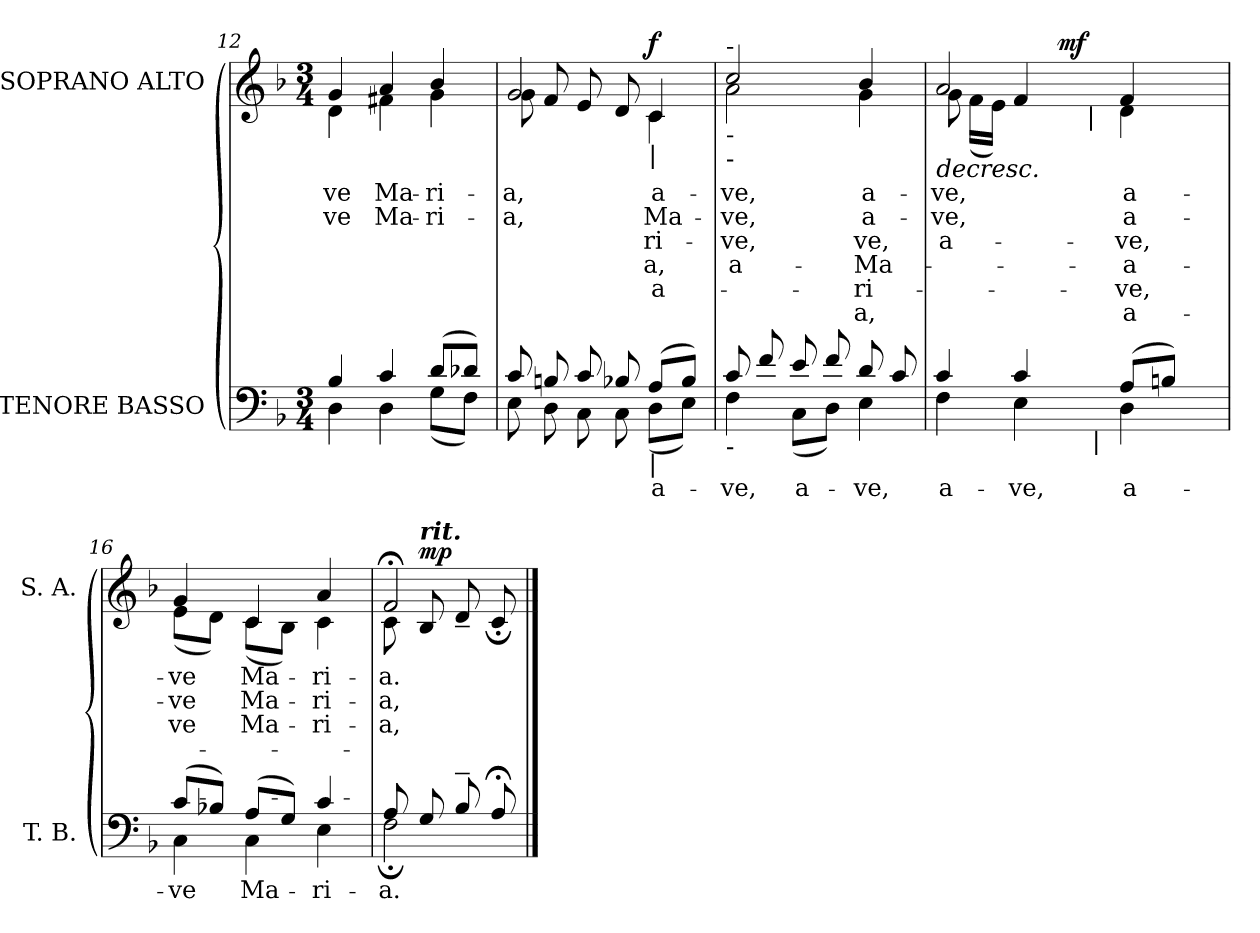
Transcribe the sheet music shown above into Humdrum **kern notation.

**kern	**text	**kern	**text	**text	**text	**text	**text	**text	**dynam
*part2	*part2	*part1	*part1	*part1	*part1	*part1	*part1	*part1	*part1
*staff2	*staff2	*staff1	*staff1	*staff1	*staff1	*staff1	*staff1	*staff1	*staff1
*I"TENORE BASSO	*	*I"SOPRANO ALTO	*	*	*	*	*	*	*
*I'T. B.	*	*I'S. A.	*	*	*	*	*	*	*
*clefF4	*	*clefG2	*	*	*	*	*	*	*
*k[b-]	*	*k[b-]	*	*	*	*	*	*	*
*F:	*	*F:	*	*	*	*	*	*	*
*M3/4	*	*M3/4	*	*	*	*	*	*	*
=12	=12	=12	=12	=12	=12	=12	=12	=12	=12
*^	*	*	*	*	*	*	*	*	*
!	!	!	!	!LO:LY:a:color=#000000	!LO:LY:b:color=#000000	!	!	!	!	!
*	*	*	*^	*	*	*	*	*	*	*
4B-i/	4Di\	.	4gi/	4di\	-ve	-ve	.	.	.	.	.
!	!	!	!	!	!LO:LY:a:color=#000000	!LO:LY:b:color=#000000	!	!	!	!	!
4ci/	4Di\	.	4ai/	4f#Xi\	Ma-	Ma-	.	.	.	.	.
!	!	!	!	!	!LO:LY:a:color=#000000	!LO:LY:b:color=#000000	!	!	!	!	!
(8di/L	(8Gi\L	.	4b-i/	4gi\	-ri-	-ri-	.	.	.	.	.
8d-Xi/J)	8Fi\J)	.	.	.	.	.	.	.	.	.	.
=13	=13	=13	=13	=13	=13	=13	=13	=13	=13	=13	=13
!	!	!	!	!	!LO:LY:a:color=#000000	!LO:LY:b:color=#000000	!	!	!	!	!
8ci/	8Ei\	.	2gi/	8gi\	-a,	-a,	.	.	.	.	.
8Bni/	8Di\	.	.	8fi/	.	.	.	.	.	.	.
8ci/	8Ci\	.	.	8ei/	.	.	.	.	.	.	.
8B-Xi/	8Ci\	.	.	8di/	.	.	.	.	.	.	.
!	!	!LO:LY:b:color=#000000	!	!	!	!	!	!	!	!	!
!	!	!	!LO:TX:b:t=|	!	!	!	!	!	!	!	!
!LO:TX:b:t=|	!	!	!	!	!	!	!	!	!	!	!
!	!	!	!	!	!LO:LY:a:color=#000000	!LO:LY:b:color=#000000	!LO:LY:b:color=#000000	!LO:LY:b:color=#000000	!LO:LY:b:color=#000000	!	!
(8Ai/L	(8Di\L	a-	4ci/	4ci\	a-	Ma-	-ri-	-a,	a-	.	f
8B-i/J)	8Ei\J)	.	.	.	.	.	.	.	.	.	.
!!LO:LB:g=z	!!
=14	=14	=14	=14	=14	=14	=14	=14	=14	=14	=14	=14
!	!	!LO:LY:b:color=#000000	!	!	!	!	!	!	!	!	!
!	!	!	!LO:TX:b:t=-	!	!	!	!	!	!	!	!
!	!	!	!LO:TX:b:t=-	!	!	!	!	!	!	!	!
!	!	!	!LO:TX:a:t=-	!	!	!	!	!	!	!	!
!LO:TX:b:t=-	!	!	!	!	!	!	!	!	!	!	!
!	!	!	!	!	!LO:LY:a:color=#000000	!LO:LY:b:color=#000000	!LO:LY:b:color=#000000	!LO:LY:b:color=#000000	!	!	!
8ci/	4Fi\	-ve,	2cci/	2ai\	-ve,	-ve,	ve,	a-	.	.	.
8fi/	.	.	.	.	.	.	.	.	.	.	.
!	!	!LO:LY:b:color=#000000	!	!	!	!	!	!	!	!	!
8ei/	(8Ci\L	a-	.	.	.	.	.	.	.	.	.
8fi/	8Di\J)	.	.	.	.	.	.	.	.	.	.
!	!	!LO:LY:b:color=#000000	!	!	!	!	!	!	!	!	!
!	!	!	!	!	!LO:LY:a:color=#000000	!LO:LY:b:color=#000000	!LO:LY:b:color=#000000	!LO:LY:b:color=#000000	!LO:LY:b:color=#000000	!LO:LY:b:color=#000000	!
8di/	4Ei\	-ve,	4b-i/	4gi\	a-	a-	-ve,	Ma-	-ri-	-a,	.
8ci/	.	.	.	.	.	.	.	.	.	.	.
*v	*v	*	*	*	*	*	*	*	*	*	*
*	*	*v	*v	*	*	*	*	*	*	*
=15	=15	=15	=15	=15	=15	=15	=15	=15	=15
!	!LO:LY:b:color=#000000	!	!	!	!	!	!	!	!
*^	*	*	*	*	*	*	*	*	*
!	!	!	!	!LO:LY:a:color=#000000	!LO:LY:b:color=#000000	!LO:LY:b:color=#000000	!	!	!	!LO:HP:b
*	*^	*	*^	*	*	*	*	*	*	*
*	*	*	*	*	*^	*	*	*	*	*	*	*
*	*	*	*	*	*	*^	*	*	*	*	*	*	*
4ci/	4Fi\	4ryy	a-	2ai/	8gi\	4ryy	4ryy	-ve,	-ve,	a-	.	.	.	>
.	.	.	.	.	(16fi\LL	.	.	.	.	.	.	.	.	.
.	.	.	.	.	16ei\JJ)	.	.	.	.	.	.	.	.	.
!	!	!	!LO:LY:b:color=#000000	!	!	!	!	!	!	!	!	!	!	!
4ci/	4Ei\	8ryy	-ve,	.	4fi/	16ryy	8ryy	.	.	.	.	.	.	.
.	.	.	.	.	.	32ryy	.	.	.	.	.	.	.	.
.	.	.	.	.	.	128ryy	.	.	.	.	.	.	.	.
.	.	.	.	.	.	512.ryy	.	.	.	.	.	.	.	.
.	.	.	.	.	.	4ryy	.	.	.	.	.	.	.	mf
.	.	64ryy	.	.	.	.	64ryy	.	.	.	.	.	.	.
.	.	128...ryy	.	.	.	.	128ryy	.	.	.	.	.	.	.
.	.	.	.	.	.	.	1024ryy	.	.	.	.	.	.	.
!	!	!	!	!	!	!	!LO:TX:b:t=|	!	!	!	!	!	!	!
.	.	.	.	.	.	.	4ryy	.	.	.	.	.	.	.
!	!	!LO:TX:b:t=|	!	!	!	!	!	!	!	!	!	!	!	!
.	.	4ryy	.	.	.	.	.	.	.	.	.	.	.	.
!	!	!	!LO:LY:b:color=#000000	!	!	!	!	!	!	!	!	!	!	!
!	!	!	!	!	!	!	!	!LO:LY:a:color=#000000	!LO:LY:b:color=#000000	!LO:LY:b:color=#000000	!LO:LY:b:color=#000000	!LO:LY:b:color=#000000	!LO:LY:b:color=#000000	!
(8Ai/L	4Di\	.	a-	4fi/	4di\	.	.	a-	a-	-ve,	a-	-ve,	a-	]
.	.	.	.	.	.	8ryy	.	.	.	.	.	.	.	.
8Bni/J)	.	.	.	.	.	.	.	.	.	.	.	.	.	.
.	.	.	.	.	.	.	16ryy	.	.	.	.	.	.	.
.	.	16ryy	.	.	.	.	.	.	.	.	.	.	.	.
.	.	.	.	.	.	.	32ryy	.	.	.	.	.	.	.
.	.	32ryy	.	.	.	.	.	.	.	.	.	.	.	.
.	.	.	.	.	.	64ryy	.	.	.	.	.	.	.	.
.	.	.	.	.	.	.	256..ryy	.	.	.	.	.	.	.
.	.	.	.	.	.	256ryy	.	.	.	.	.	.	.	.
.	.	1024ryy	.	.	.	1024ryy	.	.	.	.	.	.	.	.
*v	*v	*v	*	*	*	*	*	*	*	*	*	*	*	*
*	*	*v	*v	*v	*v	*	*	*	*	*	*	*
=16	=16	=16	=16	=16	=16	=16	=16	=16	=16
*^	*	*^	*	*	*	*	*	*	*
*	*^	*	*	*^	*	*	*	*	*	*	*
*	*	*	*	*	*	*^	*	*	*	*	*	*	*
!	!	!	!LO:LY:b:color=#000000	!	!	!	!	!	!	!	!	!	!	!
*	*v	*v	*	*	*	*	*	*	*	*	*	*	*	*
*	*	*	*v	*v	*v	*v	*	*	*	*	*	*	*
*	*^	*	*^	*	*	*	*	*	*	*
*	*	*	*	*	*^	*	*	*	*	*	*	*
*	*	*	*	*	*	*^	*	*	*	*	*	*	*
!	!	!	!	!	!	!	!	!LO:LY:a:color=#000000	!LO:LY:b:color=#000000	!LO:LY:b:color=#000000	!	!	!	!
*	*v	*v	*	*	*	*	*	*	*	*	*	*	*	*
*	*	*	*	*v	*v	*v	*	*	*	*	*	*	*
(8ci/L	4Ci\	-ve	4gi/	(8ei\L	-ve	-ve	-ve	.	.	.	.
8B-Xi/J)	.	.	.	8di\J)	.	.	.	.	.	.	.
!	!	!LO:LY:b:color=#000000	!	!	!	!	!	!	!	!	!
!	!	!	!	!	!LO:LY:a:color=#000000	!LO:LY:b:color=#000000	!LO:LY:b:color=#000000	!	!	!	!
(8Ai/L	4Ci\	Ma-	4ci/	(8ci\L	Ma-	Ma-	Ma-	.	.	.	.
8Gi/J)	.	.	.	8B-i\J)	.	.	.	.	.	.	.
!	!	!LO:LY:b:color=#000000	!	!	!	!	!	!	!	!	!
!	!	!	!	!	!LO:LY:a:color=#000000	!LO:LY:b:color=#000000	!LO:LY:b:color=#000000	!	!	!	!
4ci/	4Ei\	-ri-	4ai/	4ci\	-ri-	-ri-	-ri-	.	.	.	.
=17	=17	=17	=17	=17	=17	=17	=17	=17	=17	=17	=17
!	!	!LO:LY:b:color=#000000	!	!	!	!	!	!	!	!	!
!	!	!	!	!	!LO:LY:a:color=#000000	!LO:LY:b:color=#000000	!LO:LY:b:color=#000000	!	!	!	!
8Ai/	2F;i\	-a.	2f;i/	8ci\	-a.	-a,	-a,	.	.	.	.
!	!	!	!	!LO:TX:a:Bi:t=rit.	!	!	!	!	!	!	!
8Gi/	.	.	.	8B-i/	.	.	.	.	.	.	mp
8B-~i/	.	.	.	8d~i/	.	.	.	.	.	.	.
8A;i/	.	.	.	8c;i/	.	.	.	.	.	.	.
*v	*v	*	*	*	*	*	*	*	*	*	*
*	*	*v	*v	*	*	*	*	*	*	*
==	==	==	==	==	==	==	==	==	==
*-	*-	*-	*-	*-	*-	*-	*-	*-	*-
